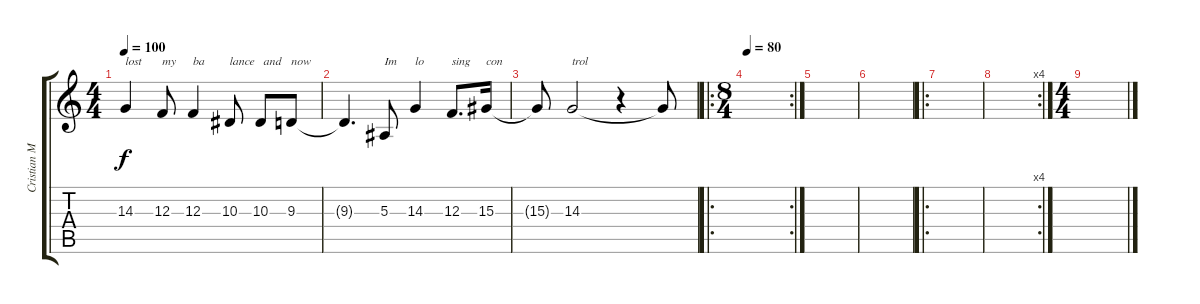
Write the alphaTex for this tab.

\track ("Cristian Machado (Vocals)" "Cristian M") {instrument shakuhachi}
\staff {score tabs}
\tuning (D4 A3 F3 C3 G2 C2) {hide}
\ts (4 4)
\tempo 100
\clef g2
\ks c
14.3.4{txt "lost" dy f} 12.3.8{txt "my"} 12.3.4{txt "ba"} 10.3.8{txt "lance"} 10.3.8{txt " and"} 9.3.8{txt "now"} |
9.3{t}.4{d} 5.3.8{txt "Im"} 14.3.4{txt "lo"} 12.3.8{d txt "sing"} 15.3.16{txt "con"} |
15.3{t}.8 14.3.2{txt "trol"} r.4 14.3{t}.8 |
\ro
\rc 2
\ts (8 4)
\tempo 80
|
|
|
\ro
|
\rc 4
|
\ts (4 4)
